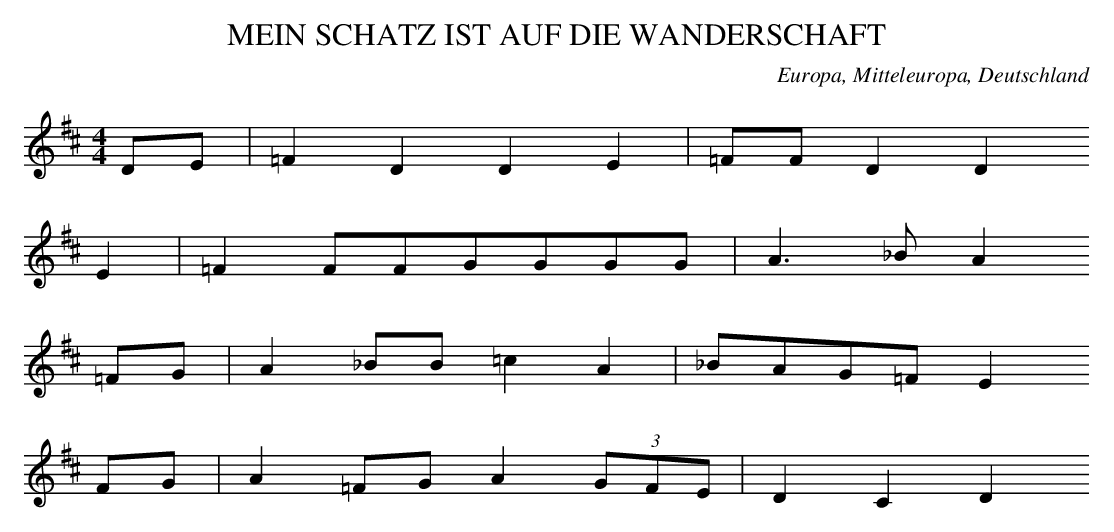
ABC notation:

X:1
T: MEIN SCHATZ IST AUF DIE WANDERSCHAFT
O: Europa, Mitteleuropa, Deutschland
M: 4/4
L: 1/8
K: D
DE | =F2D2D2E2 | =FFD2D2
E2 | =F2FFGGGG | A3_BA2
=FG | A2_BB=c2A2 | _BAG=FE2
FG | A2=FGA2(3GFE | D2C2D2
